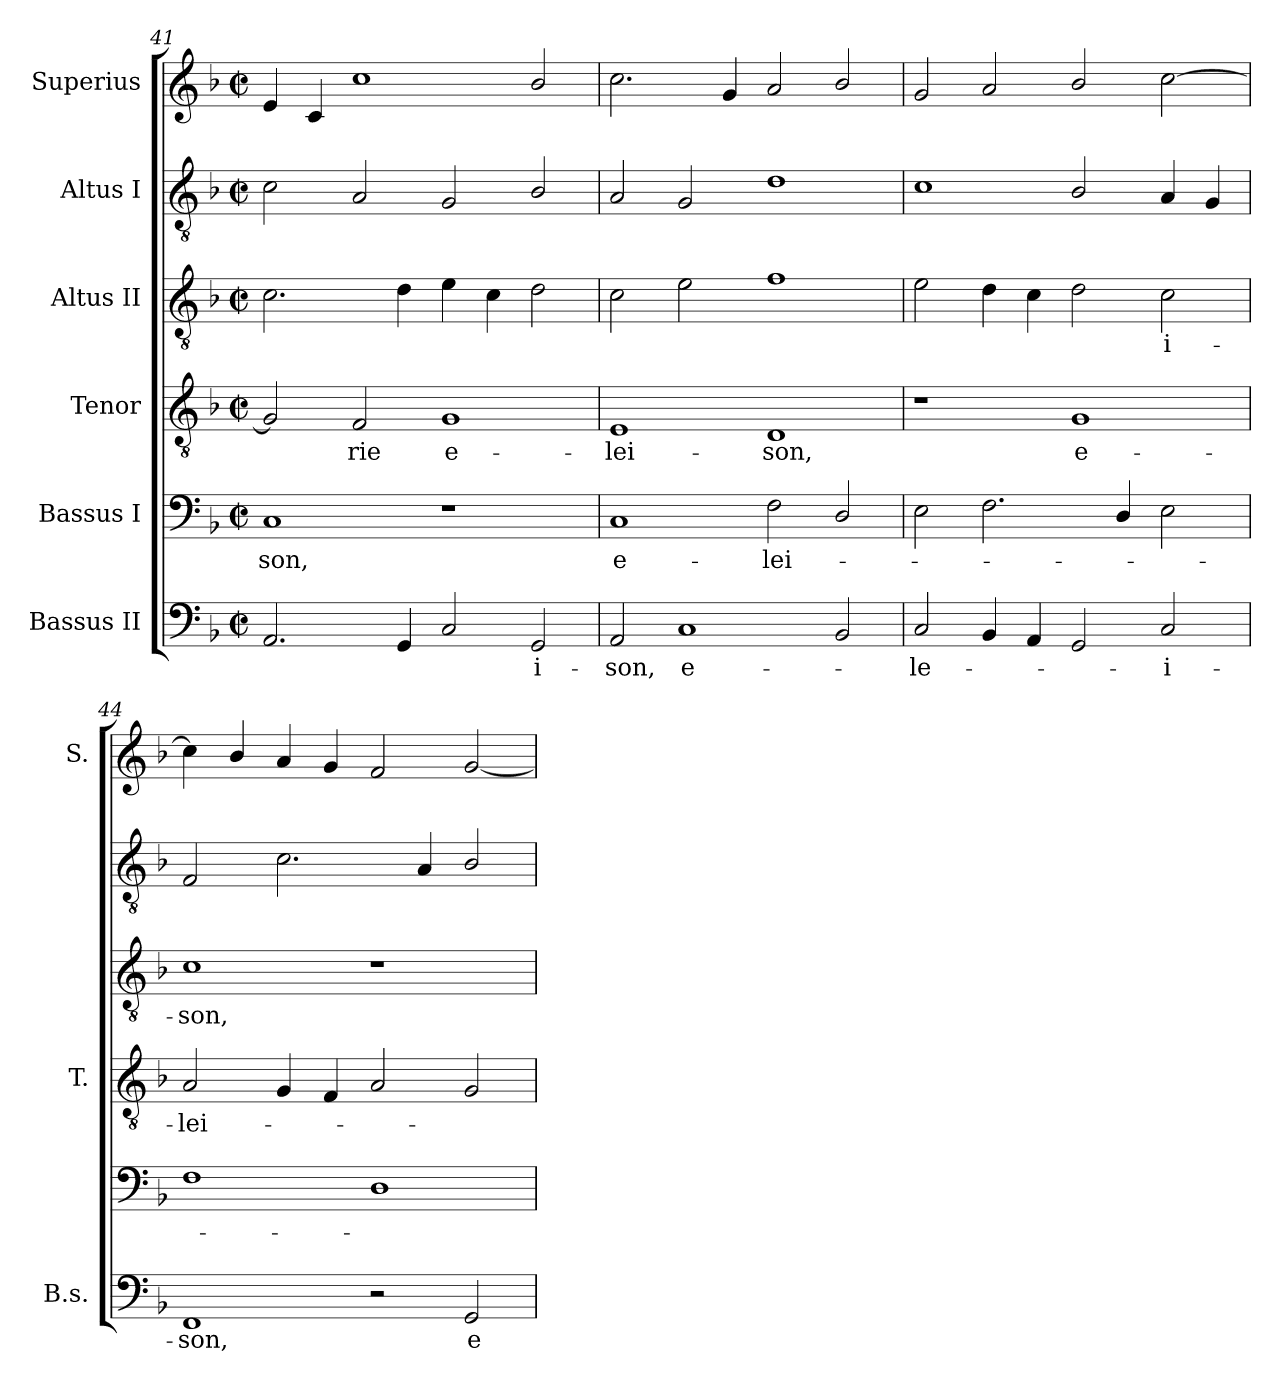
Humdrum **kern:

**kern	**text	**kern	**text	**kern	**text	**kern	**text	**kern	**kern
*part6	*part6	*part5	*part5	*part4	*part4	*part3	*part3	*part2	*part1
*staff6	*staff6	*staff5	*staff5	*staff4	*staff4	*staff3	*staff3	*staff2	*staff1
*I"Bassus II	*	*I"Bassus I	*	*I"Tenor	*	*I"Altus II	*	*I"Altus I	*I"Superius
*I'B.s.	*	*	*	*I'T.	*	*	*	*	*I'S.
*clefF4	*	*clefF4	*	*clefGv2	*	*clefGv2	*	*clefGv2	*clefG2
*	*	*	*	*ITrd7c12	*	*ITrd7c12	*	*ITrd7c12	*
*k[b-]	*	*k[b-]	*	*k[b-]	*	*k[b-]	*	*k[b-]	*k[b-]
*F:	*	*F:	*	*F:	*	*F:	*	*F:	*F:
*M2/2	*	*M2/2	*	*M2/2	*	*M2/2	*	*M2/2	*M2/2
*met(c|)	*	*met(c|)	*	*met(c|)	*	*met(c|)	*	*met(c|)	*met(c|)
=41	=41	=41	=41	=41	=41	=41	=41	=41	=41
!	!	!	!LO:LY:b:color=#000000	!	!	!	!	!	!
2.AAi/	.	1Ci	-son,	2GGi/]	.	2.Ci\	.	2Ci\	4ei/
.	.	.	.	.	.	.	.	.	4ci/
!	!	!	!	!	!LO:LY:b:color=#000000	!	!	!	!
.	.	.	.	2FFi/	-rie	.	.	2AAi/	1cci
4GGi/	.	.	.	.	.	4Di\	.	.	.
!	!	!	!	!	!LO:LY:b:color=#000000	!	!	!	!
2Ci/	.	1r	.	1GGi	e-	4Ei\	.	2GGi/	.
.	.	.	.	.	.	4Ci\	.	.	.
!	!LO:LY:b:color=#000000	!	!	!	!	!	!	!	!
2GGi/	-i-	.	.	.	.	2Di\	.	2BB-i/	2b-i/
!!LO:LB:g=z
=42	=42	=42	=42	=42	=42	=42	=42	=42	=42
!	!LO:LY:b:color=#000000	!	!	!	!	!	!	!	!
!	!	!	!LO:LY:b:color=#000000	!	!	!	!	!	!
!	!	!	!	!	!LO:LY:b:color=#000000	!	!	!	!
2AAi/	-son,	1Ci	e-	1EEi	-lei-	2Ci\	.	2AAi/	2.cci\
!	!LO:LY:b:color=#000000	!	!	!	!	!	!	!	!
1Ci	e-	.	.	.	.	2Ei\	.	2GGi/	.
.	.	.	.	.	.	.	.	.	4gi/
!	!	!	!LO:LY:b:color=#000000	!	!	!	!	!	!
!	!	!	!	!	!LO:LY:b:color=#000000	!	!	!	!
.	.	2Fi\	-lei-	1DDi	-son,	1Fi	.	1Di	2ai/
2BB-i/	.	2Di/	.	.	.	.	.	.	2b-i/
=43	=43	=43	=43	=43	=43	=43	=43	=43	=43
!	!LO:LY:b:color=#000000	!	!	!	!	!	!	!	!
2Ci/	-le-	2Ei\	.	1r	.	2Ei\	.	1Ci	2gi/
4BB-i/	.	2.Fi\	.	.	.	4Di\	.	.	2ai/
4AAi/	.	.	.	.	.	4Ci\	.	.	.
!	!	!	!	!	!LO:LY:b:color=#000000	!	!	!	!
2GGi/	.	.	.	1GGi	e-	2Di\	.	2BB-i/	2b-i/
.	.	4Di/	.	.	.	.	.	.	.
!	!LO:LY:b:color=#000000	!	!	!	!	!	!	!	!
!	!	!	!	!	!	!	!LO:LY:b:color=#000000	!	!
2Ci/	-i-	2Ei\	.	.	.	2Ci\	-i-	4AAi/	[>2cci\
.	.	.	.	.	.	.	.	4GGi/	.
=44	=44	=44	=44	=44	=44	=44	=44	=44	=44
!	!LO:LY:b:color=#000000	!	!	!	!	!	!	!	!
!	!	!	!	!	!LO:LY:b:color=#000000	!	!	!	!
!	!	!	!	!	!	!	!LO:LY:b:color=#000000	!	!
1FFi	-son,	1Fi	.	2AAi/	-lei-	1Ci	-son,	2FFi/	4cci\]
.	.	.	.	.	.	.	.	.	4b-i/
.	.	.	.	4GGi/	.	.	.	2.Ci\	4ai/
.	.	.	.	4FFi/	.	.	.	.	4gi/
2r	.	1Di	.	2AAi/	.	1r	.	.	2fi/
.	.	.	.	.	.	.	.	4AAi/	.
!	!LO:LY:b:color=#000000	!	!	!	!	!	!	!	!
2GGi/	e-	.	.	2GGi/	.	.	.	2BB-i/	[<2gi/
=	=	=	=	=	=	=	=	=	=
*-	*-	*-	*-	*-	*-	*-	*-	*-	*-
